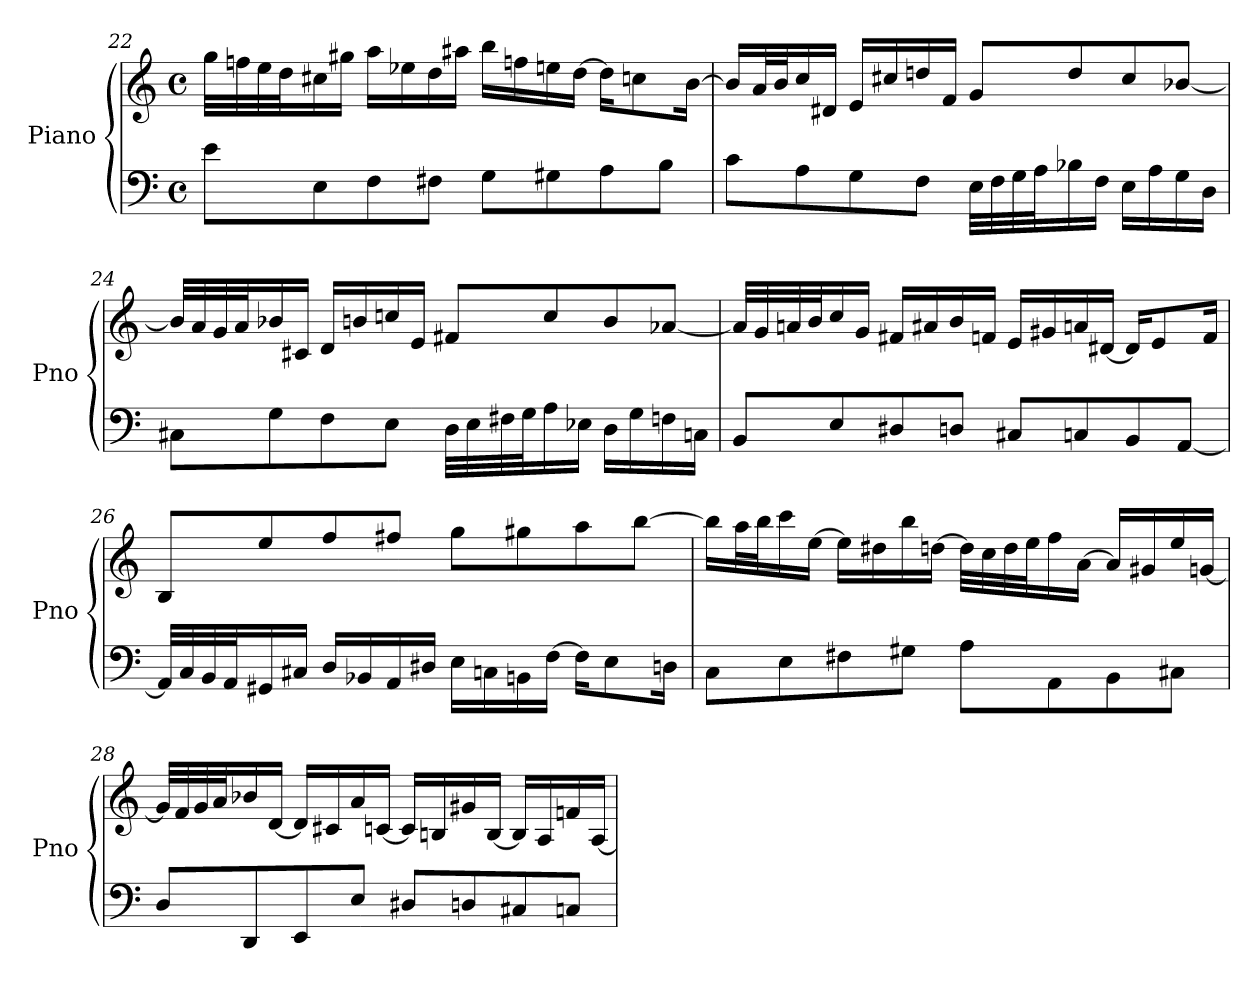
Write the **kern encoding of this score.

**kern	**kern
*part1	*part1
*staff2	*staff1
*I"Piano	*
*I'Pno	*
*clefF4	*clefG2
*k[]	*k[]
*M4/4	*M4/4
*met(c)	*met(c)
=22	=22
8e\L	32gg\LLL
.	32ffn\
.	32ee\
.	32dd\J
8E\	16cc#X\
.	16gg#X\JJ
8F\	16aa\LL
.	16ee-X\
8F#X\J	16dd\
.	16aa#X\JJ
8G\L	16bb\LL
.	16ffn\
8G#X\	16een\
.	[16dd\JJ
8A\	16dd\KL]
.	8ccn\
8B\J	.
.	[16b\Jk
!!LO:PB:g=z
=23	=23
8c\L	16b/LL]
.	32a/L
.	32b/J
8A\	16cc/
.	16d#X/JJ
8G\	16e/LL
.	16cc#X/
8F\J	16ddn/
.	16f/JJ
32E\LLL	8g/L
32F\	.
32G\	.
32A\J	.
16B-X\	8dd/
16F\JJ	.
16E\LL	8cc#/
16A\	.
16G\	[8b-X/J
16D\JJ	.
=24	=24
8C#X\L	32b-/LLL]
.	32a/
.	32g/
.	32a/J
8G\	16b-X/
.	16c#X/JJ
8F\	16d/LL
.	16bn/
8E\J	16ccn/
.	16e/JJ
32D\LLL	8f#X/L
32E\	.
32F#X\	.
32G\J	.
16A\	8cc/
16E-X\JJ	.
16D\LL	8b/
16G\	.
16Fn\	[8a-X/J
16Cn\JJ	.
!!LO:LB:g=z
=25	=25
8BB/L	32a-/LLL]
.	32g/
.	32an/
.	32b/J
8E/	16cc/
.	16g/JJ
8D#X/	16f#X/LL
.	16a#X/
8Dn/J	16b/
.	16fn/JJ
8C#X/L	16e/LL
.	16g#X/
8Cn/	16an/
.	[16d#X/JJ
8BB/	16d#/KL]
.	8e/
[8AA/J	.
.	16f/Jk
=26	=26
32AA/LLL]	8B/L
32C/	.
32BB/	.
32AA/J	.
16GG#X/	8ee/
16C#X/JJ	.
16D/LL	8ff/
16BB-X/	.
16AA/	8ff#X/J
16D#X/JJ	.
16E\LL	8gg\L
16Cn\	.
16BBn\	8gg#X\
[16F\JJ	.
16F\KL]	8aa\
8E\	.
.	[8bb\J
16Dn\Jk	.
!!LO:LB:g=z
=27	=27
8C\L	16bb\LL]
.	32aa\L
.	32bb\J
8E\	16ccc\
.	[16ee\JJ
8F#X\	16ee\LL]
.	16dd#X\
8G#X\J	16bb\
.	[16ddn\JJ
8A\L	32dd\LLL]
.	32cc\
.	32dd\
.	32ee\J
8AA\	16ff\
.	[16a\JJ
8BB\	16a/LL]
.	16g#X/
8C#X\J	16ee/
.	[16gn/JJ
=28	=28
8D/L	32g/LLL]
.	32f/
.	32g/
.	32a/J
8DD/	16b-X/
.	[16d/JJ
8EE/	16d/LL]
.	16c#X/
8E/J	16a/
.	[16cn/JJ
8D#X/L	16c/LL]
.	16Bn/
8Dn/	16g#X/
.	[16B/JJ
8C#X/	16B/LL]
.	16A/
8Cn/J	16fn/
.	[16A/JJ
=	=
*-	*-
